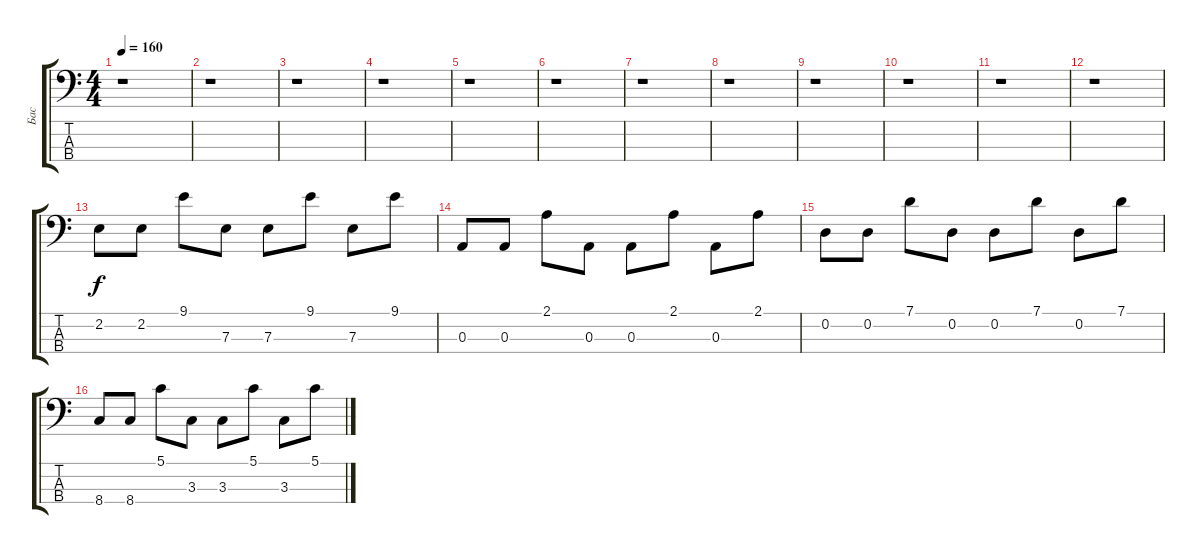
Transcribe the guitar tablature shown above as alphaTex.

\track ("Бас" "Бас") {instrument synthbass1}
\staff {score tabs}
\tuning (G2 D2 A1 E1) {hide}
\ts (4 4)
\tempo 160
\clef f4
\ks c
r.1{dy f instrument synthbass1} |
r.1 |
r.1 |
r.1 |
r.1 |
r.1 |
r.1 |
r.1 |
r.1 |
r.1 |
r.1 |
r.1 |
2.2.8 2.2.8 9.1.8 7.3.8 7.3.8 9.1.8 7.3.8 9.1.8 |
0.3.8 0.3.8 2.1.8 0.3.8 0.3.8 2.1.8 0.3.8 2.1.8 |
0.2.8 0.2.8 7.1.8 0.2.8 0.2.8 7.1.8 0.2.8 7.1.8 |
8.4.8 8.4.8 5.1.8 3.3.8 3.3.8 5.1.8 3.3.8 5.1.8
